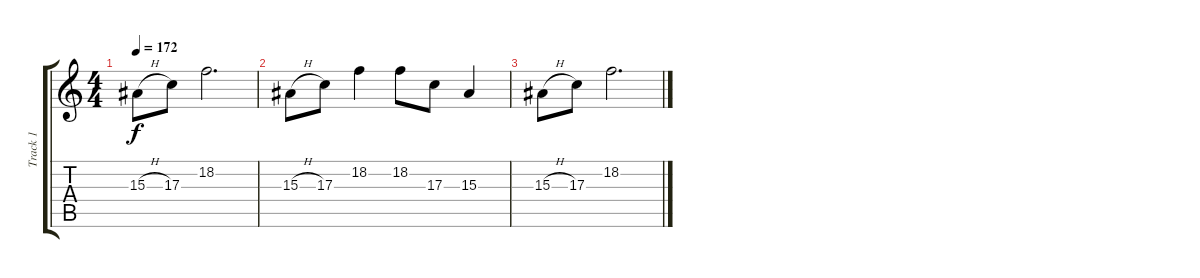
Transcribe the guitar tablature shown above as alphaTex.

\track ("Track 1" "Track 1") {instrument pad3polysynth}
\staff {score tabs}
\tuning (E4 B3 G3 D3 A2 D2) {hide}
\ts (4 4)
\tempo 172
\clef g2
\ks c
15.3{h}.8{dy f} 17.3.8 18.2.2{d} |
15.3{h}.8 17.3.8 18.2.4 18.2.8 17.3.8 15.3.4 |
15.3{h}.8 17.3.8 18.2.2{d}
